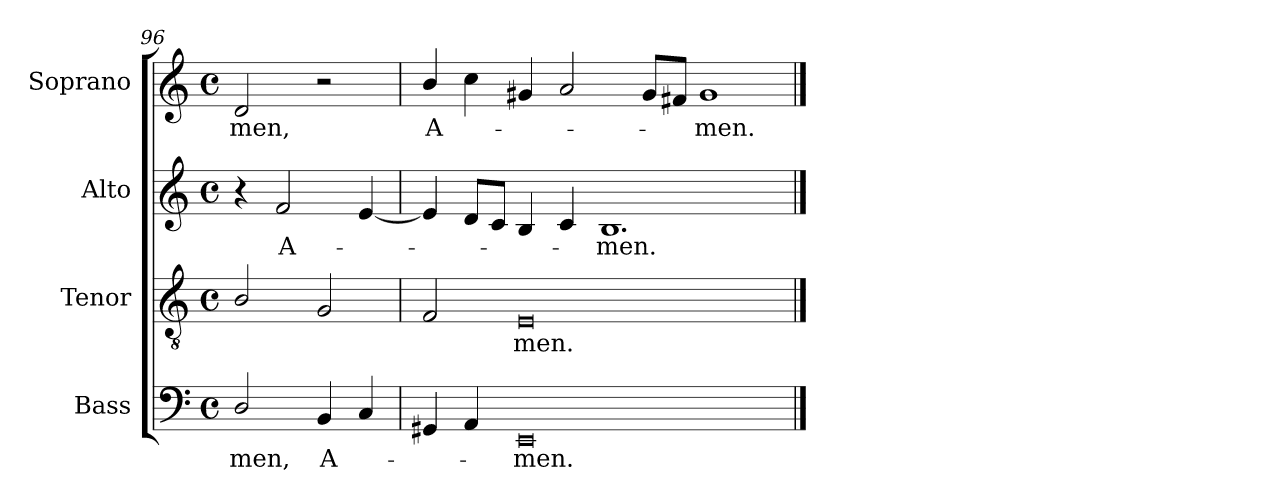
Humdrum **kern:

**kern	**text	**kern	**text	**kern	**text	**kern	**text
*part4	*part4	*part3	*part3	*part2	*part2	*part1	*part1
*staff4	*staff4	*staff3	*staff3	*staff2	*staff2	*staff1	*staff1
*I"Bass	*	*I"Tenor	*	*I"Alto	*	*I"Soprano	*
*I'B.	*	*I'T.	*	*I'A.	*	*I'S.	*
*clefF4	*	*clefGv2	*	*clefG2	*	*clefG2	*
*	*	*ITrd7c12	*	*	*	*	*
*k[]	*	*k[]	*	*k[]	*	*k[]	*
*C:	*	*C:	*	*C:	*	*C:	*
*M4/4	*	*M4/4	*	*M4/4	*	*M4/4	*
*met(c)	*	*met(c)	*	*met(c)	*	*met(c)	*
=96	=96	=96	=96	=96	=96	=96	=96
!	!LO:LY:b:color=#000000	!	!	!	!	!	!
!	!	!	!	!	!	!	!LO:LY:b:color=#000000
2Di/	-men,	2BBi/	.	4r	.	2di/	-men,
!	!	!	!	!	!LO:LY:b:color=#000000	!	!
.	.	.	.	2fi/	A-	.	.
!	!LO:LY:b:color=#000000	!	!	!	!	!	!
4BBi/	A-	2GGi/	.	.	.	2r	.
4Ci/	.	.	.	[4ei/	.	.	.
=97	=97	=97	=97	=97	=97	=97	=97
!	!	!	!	!	!	!	!LO:LY:b:color=#000000
4GG#Xi/	.	2FFi/	.	4ei/]	.	4bi/	A-
4AAi/	.	.	.	8di/L	.	4cci\	.
.	.	.	.	8ci/J	.	.	.
!	!LO:LY:b:color=#000000	!	!	!	!	!	!
!	!	!	!LO:LY:b:color=#000000	!	!	!	!
0EEi	-men.	0EEi	-men.	4Bi/	.	4g#Xi/	.
.	.	.	.	4ci/	.	2ai/	.
!	!	!	!	!	!LO:LY:b:color=#000000	!	!
.	.	.	.	1.Bi	-men.	.	.
.	.	.	.	.	.	8g#i/L	.
.	.	.	.	.	.	8f#Xi/J	.
!	!	!	!	!	!	!	!LO:LY:b:color=#000000
.	.	.	.	.	.	1g#i	-men.
==	==	==	==	==	==	==	==
*-	*-	*-	*-	*-	*-	*-	*-
